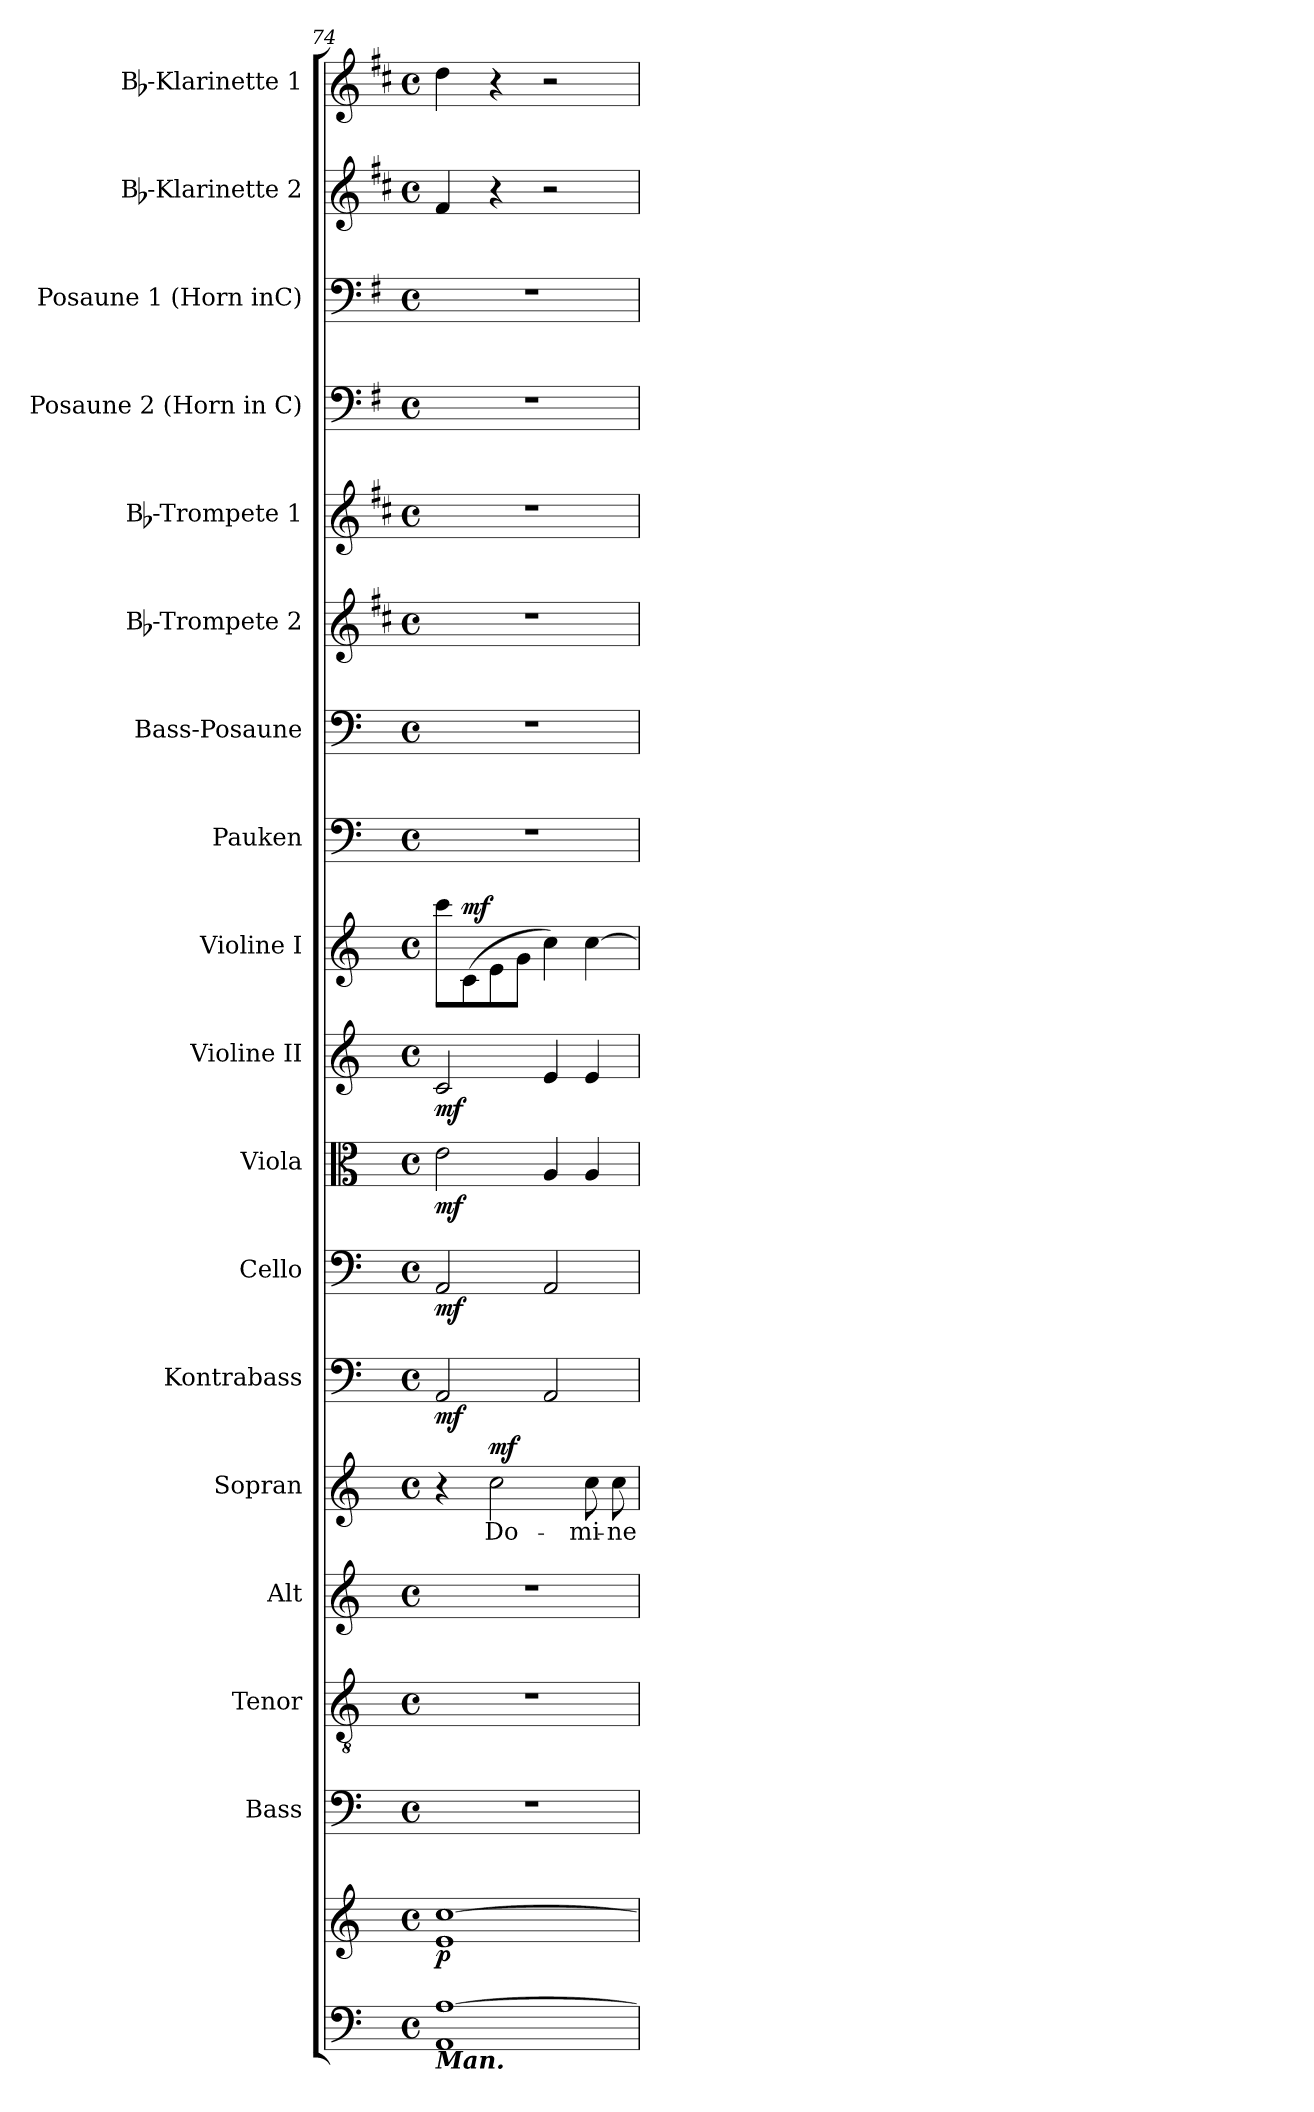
**kern	**kern	**dynam	**kern	**kern	**kern	**kern	**text	**dynam	**kern	**dynam	**kern	**dynam	**kern	**dynam	**kern	**dynam	**kern	**dynam	**kern	**kern	**kern	**kern	**kern	**kern	**kern	**kern
*part18	*part18	*part18	*part17	*part16	*part15	*part14	*part14	*part14	*part13	*part13	*part12	*part12	*part11	*part11	*part10	*part10	*part9	*part9	*part8	*part7	*part6	*part5	*part4	*part3	*part2	*part1
*staff19	*staff18	*staff18/19	*staff17	*staff16	*staff15	*staff14	*staff14	*staff14	*staff13	*staff13	*staff12	*staff12	*staff11	*staff11	*staff10	*staff10	*staff9	*staff9	*staff8	*staff7	*staff6	*staff5	*staff4	*staff3	*staff2	*staff1
*	*	*	*I"Bass	*I"Tenor	*I"Alt	*I"Sopran	*	*	*I"Kontrabass	*	*I"Cello	*	*I"Viola	*	*I"Violine II	*	*I"Violine I	*	*I"Pauken	*I"Bass-Posaune	*I"Bb-Trompete 2	*I"Bb-Trompete 1	*I"Posaune 2 (Horn in C)	*I"Posaune 1 (Horn inC)	*I"Bb-Klarinette 2	*I"Bb-Klarinette 1
*	*	*	*I'B.	*I'T.	*I'A.	*I'S.	*	*	*I'Kb.	*	*	*	*I'Vla.	*	*I'Vl. II	*	*I'Vl. I	*	*I'Pk.	*I'B-Pos.	*I'Bb Trp. 2	*I'Bb Trp. 1	*I'Pos. 2	*I'Pos. 1	*I'Bb Kl. 2	*I'Bb Kl. 1
*clefF4	*clefG2	*	*clefF4	*clefGv2	*clefG2	*clefG2	*	*	*clefF4	*	*clefF4	*	*clefC3	*	*clefG2	*	*clefG2	*	*clefF4	*clefF4	*clefG2	*clefG2	*clefF4	*clefF4	*clefG2	*clefG2
*	*	*	*	*	*	*	*	*	*ITrd7c12	*	*	*	*	*	*	*	*	*	*	*	*ITrd1c2	*ITrd1c2	*ITrd4c7	*ITrd4c7	*ITrd1c2	*ITrd1c2
*k[]	*k[]	*	*k[]	*k[]	*k[]	*k[]	*	*	*k[]	*	*k[]	*	*k[]	*	*k[]	*	*k[]	*	*k[]	*k[]	*k[]	*k[]	*k[]	*k[]	*k[]	*k[]
*C:	*C:	*	*C:	*C:	*C:	*C:	*	*	*C:	*	*C:	*	*C:	*	*C:	*	*C:	*	*C:	*C:	*C:	*C:	*C:	*C:	*C:	*C:
*M4/4	*M4/4	*	*M4/4	*M4/4	*M4/4	*M4/4	*	*	*M4/4	*	*M4/4	*	*M4/4	*	*M4/4	*	*M4/4	*	*M4/4	*M4/4	*M4/4	*M4/4	*M4/4	*M4/4	*M4/4	*M4/4
*met(c)	*met(c)	*	*met(c)	*met(c)	*met(c)	*met(c)	*	*	*met(c)	*	*met(c)	*	*met(c)	*	*met(c)	*	*met(c)	*	*met(c)	*met(c)	*met(c)	*met(c)	*met(c)	*met(c)	*met(c)	*met(c)
=74	=74	=74	=74	=74	=74	=74	=74	=74	=74	=74	=74	=74	=74	=74	=74	=74	=74	=74	=74	=74	=74	=74	=74	=74	=74	=74
*^	*^	*	*	*	*	*	*	*	*	*	*	*	*	*	*	*	*	*	*	*	*	*	*	*	*	*
!LO:TX:b:Bi:t=Man.	!	!	!	!	!	!	!	!	!	!	!	!	!	!	!	!	!	!	!	!	!	!	!	!	!	!	!	!
!	!	!	!	!LO:DY:b	!	!	!	!	!	!	!	!LO:DY:b	!	!LO:DY:b	!	!LO:DY:b	!	!LO:DY:b	!	!	!	!	!	!	!	!	!	!
[>1A	1AA	[>1cc	1e	p	1r	1r	1r	4r	.	.	2AAA/	mf	2AA/	mf	2e\	mf	2c/	mf	8ccc\L	.	1r	1r	1r	1r	1r	1r	4e/	4cc\
!	!	!	!	!	!	!	!	!	!	!	!	!	!	!	!	!	!	!	!	!LO:DY:a	!	!	!	!	!	!	!	!
.	.	.	.	.	.	.	.	.	.	.	.	.	.	.	.	.	.	.	(>8c\	mf	.	.	.	.	.	.	.	.
!	!	!	!	!	!	!	!	!	!LO:LY:b	!LO:DY:a	!	!	!	!	!	!	!	!	!	!	!	!	!	!	!	!	!	!
.	.	.	.	.	.	.	.	2cc\	Do-	mf	.	.	.	.	.	.	.	.	8e\	.	.	.	.	.	.	.	4r	4r
.	.	.	.	.	.	.	.	.	.	.	.	.	.	.	.	.	.	.	8g\J	.	.	.	.	.	.	.	.	.
.	.	.	.	.	.	.	.	.	.	.	2AAA/	.	2AA/	.	4A/	.	4e/	.	4cc\)	.	.	.	.	.	.	.	2r	2r
!	!	!	!	!	!	!	!	!	!LO:LY:b	!	!	!	!	!	!	!	!	!	!	!	!	!	!	!	!	!	!	!
.	.	.	.	.	.	.	.	8cc\	-mi-	.	.	.	.	.	4A/	.	4e/	.	[4cc\	.	.	.	.	.	.	.	.	.
!	!	!	!	!	!	!	!	!	!LO:LY:b	!	!	!	!	!	!	!	!	!	!	!	!	!	!	!	!	!	!	!
.	.	.	.	.	.	.	.	8cc\	-ne	.	.	.	.	.	.	.	.	.	.	.	.	.	.	.	.	.	.	.
*v	*v	*	*	*	*	*	*	*	*	*	*	*	*	*	*	*	*	*	*	*	*	*	*	*	*	*	*	*
*	*v	*v	*	*	*	*	*	*	*	*	*	*	*	*	*	*	*	*	*	*	*	*	*	*	*	*	*
=	=	=	=	=	=	=	=	=	=	=	=	=	=	=	=	=	=	=	=	=	=	=	=	=	=	=
*-	*-	*-	*-	*-	*-	*-	*-	*-	*-	*-	*-	*-	*-	*-	*-	*-	*-	*-	*-	*-	*-	*-	*-	*-	*-	*-
